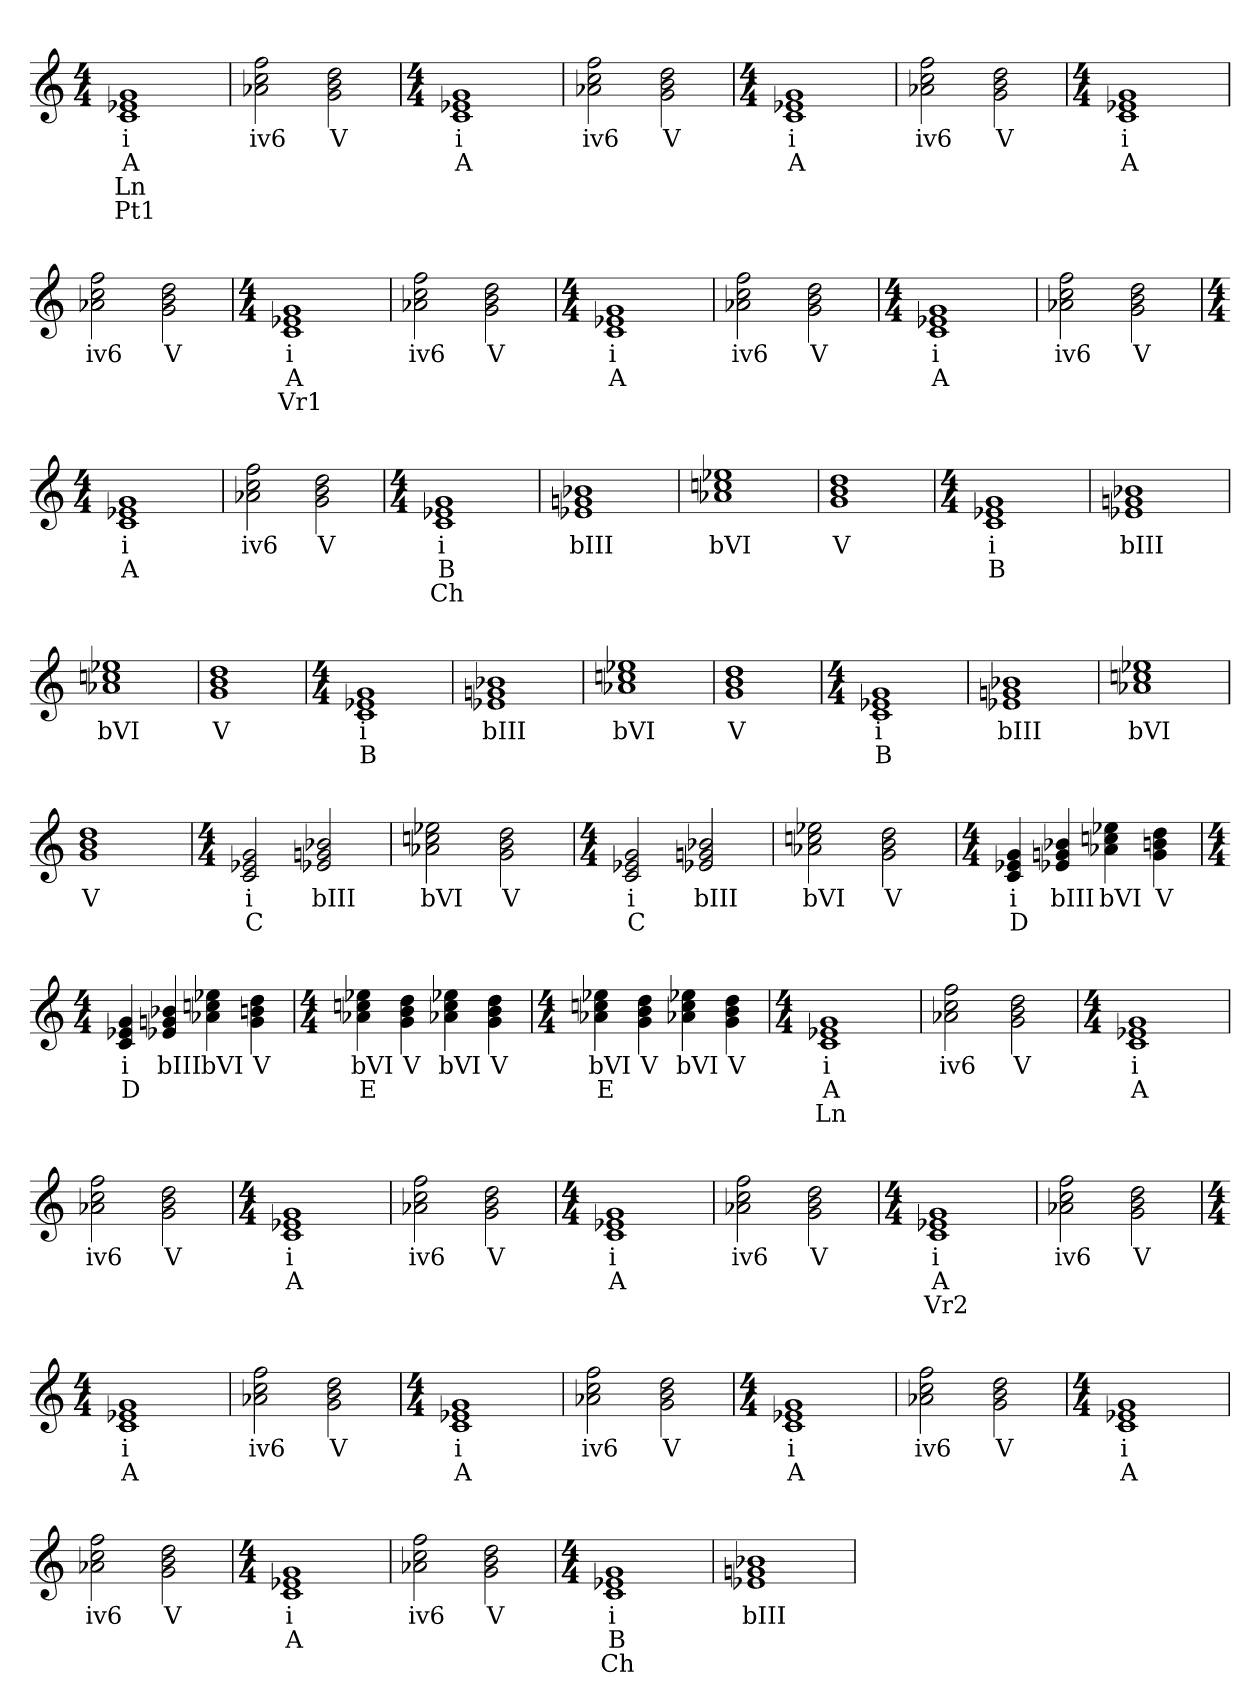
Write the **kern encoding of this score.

**kern	**text	**text	**text	**text
*part1	*part1	*part1	*part1	*part1
*staff1	*staff1	*staff1	*staff1	*staff1
*k[]	*	*	*	*
*C:	*	*	*	*
*M4/4	*	*	*	*
=	=	=	=	=
1c 1e-X 1g	i	A	Ln	Pt1
=	=	=	=	=
*k[]	*	*	*	*
*C:	*	*	*	*
2a-X 2cc 2ff	iv6	.	.	.
2g 2b 2dd	V	.	.	.
=	=	=	=	=
*k[]	*	*	*	*
*C:	*	*	*	*
*M4/4	*	*	*	*
1c 1e-X 1g	i	A	.	.
=	=	=	=	=
*k[]	*	*	*	*
*C:	*	*	*	*
2a-X 2cc 2ff	iv6	.	.	.
2g 2b 2dd	V	.	.	.
=	=	=	=	=
*k[]	*	*	*	*
*C:	*	*	*	*
*M4/4	*	*	*	*
1c 1e-X 1g	i	A	.	.
=	=	=	=	=
*k[]	*	*	*	*
*C:	*	*	*	*
2a-X 2cc 2ff	iv6	.	.	.
2g 2b 2dd	V	.	.	.
=	=	=	=	=
*k[]	*	*	*	*
*C:	*	*	*	*
*M4/4	*	*	*	*
1c 1e-X 1g	i	A	.	.
=	=	=	=	=
*k[]	*	*	*	*
*C:	*	*	*	*
2a-X 2cc 2ff	iv6	.	.	.
2g 2b 2dd	V	.	.	.
=	=	=	=	=
*k[]	*	*	*	*
*C:	*	*	*	*
*M4/4	*	*	*	*
1c 1e-X 1g	i	A	Vr1	.
=	=	=	=	=
*k[]	*	*	*	*
*C:	*	*	*	*
2a-X 2cc 2ff	iv6	.	.	.
2g 2b 2dd	V	.	.	.
=	=	=	=	=
*k[]	*	*	*	*
*C:	*	*	*	*
*M4/4	*	*	*	*
1c 1e-X 1g	i	A	.	.
=	=	=	=	=
*k[]	*	*	*	*
*C:	*	*	*	*
2a-X 2cc 2ff	iv6	.	.	.
2g 2b 2dd	V	.	.	.
=	=	=	=	=
*k[]	*	*	*	*
*C:	*	*	*	*
*M4/4	*	*	*	*
1c 1e-X 1g	i	A	.	.
=	=	=	=	=
*k[]	*	*	*	*
*C:	*	*	*	*
2a-X 2cc 2ff	iv6	.	.	.
2g 2b 2dd	V	.	.	.
=	=	=	=	=
*k[]	*	*	*	*
*C:	*	*	*	*
*M4/4	*	*	*	*
1c 1e-X 1g	i	A	.	.
=	=	=	=	=
*k[]	*	*	*	*
*C:	*	*	*	*
2a-X 2cc 2ff	iv6	.	.	.
2g 2b 2dd	V	.	.	.
=	=	=	=	=
*k[]	*	*	*	*
*C:	*	*	*	*
*M4/4	*	*	*	*
1c 1e-X 1g	i	B	Ch	.
=	=	=	=	=
*k[]	*	*	*	*
*C:	*	*	*	*
1e-X 1gn 1b-X	bIII	.	.	.
=	=	=	=	=
*k[]	*	*	*	*
*C:	*	*	*	*
1a-X 1ccn 1ee-X	bVI	.	.	.
=	=	=	=	=
*k[]	*	*	*	*
*C:	*	*	*	*
1g 1b 1dd	V	.	.	.
=	=	=	=	=
*k[]	*	*	*	*
*C:	*	*	*	*
*M4/4	*	*	*	*
1c 1e-X 1g	i	B	.	.
=	=	=	=	=
*k[]	*	*	*	*
*C:	*	*	*	*
1e-X 1gn 1b-X	bIII	.	.	.
=	=	=	=	=
*k[]	*	*	*	*
*C:	*	*	*	*
1a-X 1ccn 1ee-X	bVI	.	.	.
=	=	=	=	=
*k[]	*	*	*	*
*C:	*	*	*	*
1g 1b 1dd	V	.	.	.
=	=	=	=	=
*k[]	*	*	*	*
*C:	*	*	*	*
*M4/4	*	*	*	*
1c 1e-X 1g	i	B	.	.
=	=	=	=	=
*k[]	*	*	*	*
*C:	*	*	*	*
1e-X 1gn 1b-X	bIII	.	.	.
=	=	=	=	=
*k[]	*	*	*	*
*C:	*	*	*	*
1a-X 1ccn 1ee-X	bVI	.	.	.
=	=	=	=	=
*k[]	*	*	*	*
*C:	*	*	*	*
1g 1b 1dd	V	.	.	.
=	=	=	=	=
*k[]	*	*	*	*
*C:	*	*	*	*
*M4/4	*	*	*	*
1c 1e-X 1g	i	B	.	.
=	=	=	=	=
*k[]	*	*	*	*
*C:	*	*	*	*
1e-X 1gn 1b-X	bIII	.	.	.
=	=	=	=	=
*k[]	*	*	*	*
*C:	*	*	*	*
1a-X 1ccn 1ee-X	bVI	.	.	.
=	=	=	=	=
*k[]	*	*	*	*
*C:	*	*	*	*
1g 1b 1dd	V	.	.	.
=	=	=	=	=
*k[]	*	*	*	*
*C:	*	*	*	*
*M4/4	*	*	*	*
2c 2e-X 2g	i	C	.	.
2e-X 2gn 2b-X	bIII	.	.	.
=	=	=	=	=
*k[]	*	*	*	*
*C:	*	*	*	*
2a-X 2ccn 2ee-X	bVI	.	.	.
2g 2b 2dd	V	.	.	.
=	=	=	=	=
*k[]	*	*	*	*
*C:	*	*	*	*
*M4/4	*	*	*	*
2c 2e-X 2g	i	C	.	.
2e-X 2gn 2b-X	bIII	.	.	.
=	=	=	=	=
*k[]	*	*	*	*
*C:	*	*	*	*
2a-X 2ccn 2ee-X	bVI	.	.	.
2g 2b 2dd	V	.	.	.
=	=	=	=	=
*k[]	*	*	*	*
*C:	*	*	*	*
*M4/4	*	*	*	*
4c 4e-X 4g	i	D	.	.
4e-X 4gn 4b-X	bIII	.	.	.
4a-X 4ccn 4ee-X	bVI	.	.	.
4g 4bn 4dd	V	.	.	.
=	=	=	=	=
*k[]	*	*	*	*
*C:	*	*	*	*
*M4/4	*	*	*	*
4c 4e-X 4g	i	D	.	.
4e-X 4gn 4b-X	bIII	.	.	.
4a-X 4ccn 4ee-X	bVI	.	.	.
4g 4bn 4dd	V	.	.	.
=	=	=	=	=
*k[]	*	*	*	*
*C:	*	*	*	*
*M4/4	*	*	*	*
4a-X 4ccn 4ee-X	bVI	E	.	.
4g 4b 4dd	V	.	.	.
4a-X 4cc 4ee-X	bVI	.	.	.
4g 4b 4dd	V	.	.	.
=	=	=	=	=
*k[]	*	*	*	*
*C:	*	*	*	*
*M4/4	*	*	*	*
4a-X 4ccn 4ee-X	bVI	E	.	.
4g 4b 4dd	V	.	.	.
4a-X 4cc 4ee-X	bVI	.	.	.
4g 4b 4dd	V	.	.	.
=	=	=	=	=
*k[]	*	*	*	*
*C:	*	*	*	*
*M4/4	*	*	*	*
1c 1e-X 1g	i	A	Ln	.
=	=	=	=	=
*k[]	*	*	*	*
*C:	*	*	*	*
2a-X 2cc 2ff	iv6	.	.	.
2g 2b 2dd	V	.	.	.
=	=	=	=	=
*k[]	*	*	*	*
*C:	*	*	*	*
*M4/4	*	*	*	*
1c 1e-X 1g	i	A	.	.
=	=	=	=	=
*k[]	*	*	*	*
*C:	*	*	*	*
2a-X 2cc 2ff	iv6	.	.	.
2g 2b 2dd	V	.	.	.
=	=	=	=	=
*k[]	*	*	*	*
*C:	*	*	*	*
*M4/4	*	*	*	*
1c 1e-X 1g	i	A	.	.
=	=	=	=	=
*k[]	*	*	*	*
*C:	*	*	*	*
2a-X 2cc 2ff	iv6	.	.	.
2g 2b 2dd	V	.	.	.
=	=	=	=	=
*k[]	*	*	*	*
*C:	*	*	*	*
*M4/4	*	*	*	*
1c 1e-X 1g	i	A	.	.
=	=	=	=	=
*k[]	*	*	*	*
*C:	*	*	*	*
2a-X 2cc 2ff	iv6	.	.	.
2g 2b 2dd	V	.	.	.
=	=	=	=	=
*k[]	*	*	*	*
*C:	*	*	*	*
*M4/4	*	*	*	*
1c 1e-X 1g	i	A	Vr2	.
=	=	=	=	=
*k[]	*	*	*	*
*C:	*	*	*	*
2a-X 2cc 2ff	iv6	.	.	.
2g 2b 2dd	V	.	.	.
=	=	=	=	=
*k[]	*	*	*	*
*C:	*	*	*	*
*M4/4	*	*	*	*
1c 1e-X 1g	i	A	.	.
=	=	=	=	=
*k[]	*	*	*	*
*C:	*	*	*	*
2a-X 2cc 2ff	iv6	.	.	.
2g 2b 2dd	V	.	.	.
=	=	=	=	=
*k[]	*	*	*	*
*C:	*	*	*	*
*M4/4	*	*	*	*
1c 1e-X 1g	i	A	.	.
=	=	=	=	=
*k[]	*	*	*	*
*C:	*	*	*	*
2a-X 2cc 2ff	iv6	.	.	.
2g 2b 2dd	V	.	.	.
=	=	=	=	=
*k[]	*	*	*	*
*C:	*	*	*	*
*M4/4	*	*	*	*
1c 1e-X 1g	i	A	.	.
=	=	=	=	=
*k[]	*	*	*	*
*C:	*	*	*	*
2a-X 2cc 2ff	iv6	.	.	.
2g 2b 2dd	V	.	.	.
=	=	=	=	=
*k[]	*	*	*	*
*C:	*	*	*	*
*M4/4	*	*	*	*
1c 1e-X 1g	i	A	.	.
=	=	=	=	=
*k[]	*	*	*	*
*C:	*	*	*	*
2a-X 2cc 2ff	iv6	.	.	.
2g 2b 2dd	V	.	.	.
=	=	=	=	=
*k[]	*	*	*	*
*C:	*	*	*	*
*M4/4	*	*	*	*
1c 1e-X 1g	i	A	.	.
=	=	=	=	=
*k[]	*	*	*	*
*C:	*	*	*	*
2a-X 2cc 2ff	iv6	.	.	.
2g 2b 2dd	V	.	.	.
=	=	=	=	=
*k[]	*	*	*	*
*C:	*	*	*	*
*M4/4	*	*	*	*
1c 1e-X 1g	i	B	Ch	.
=	=	=	=	=
*k[]	*	*	*	*
*C:	*	*	*	*
1e-X 1gn 1b-X	bIII	.	.	.
=	=	=	=	=
*-	*-	*-	*-	*-
